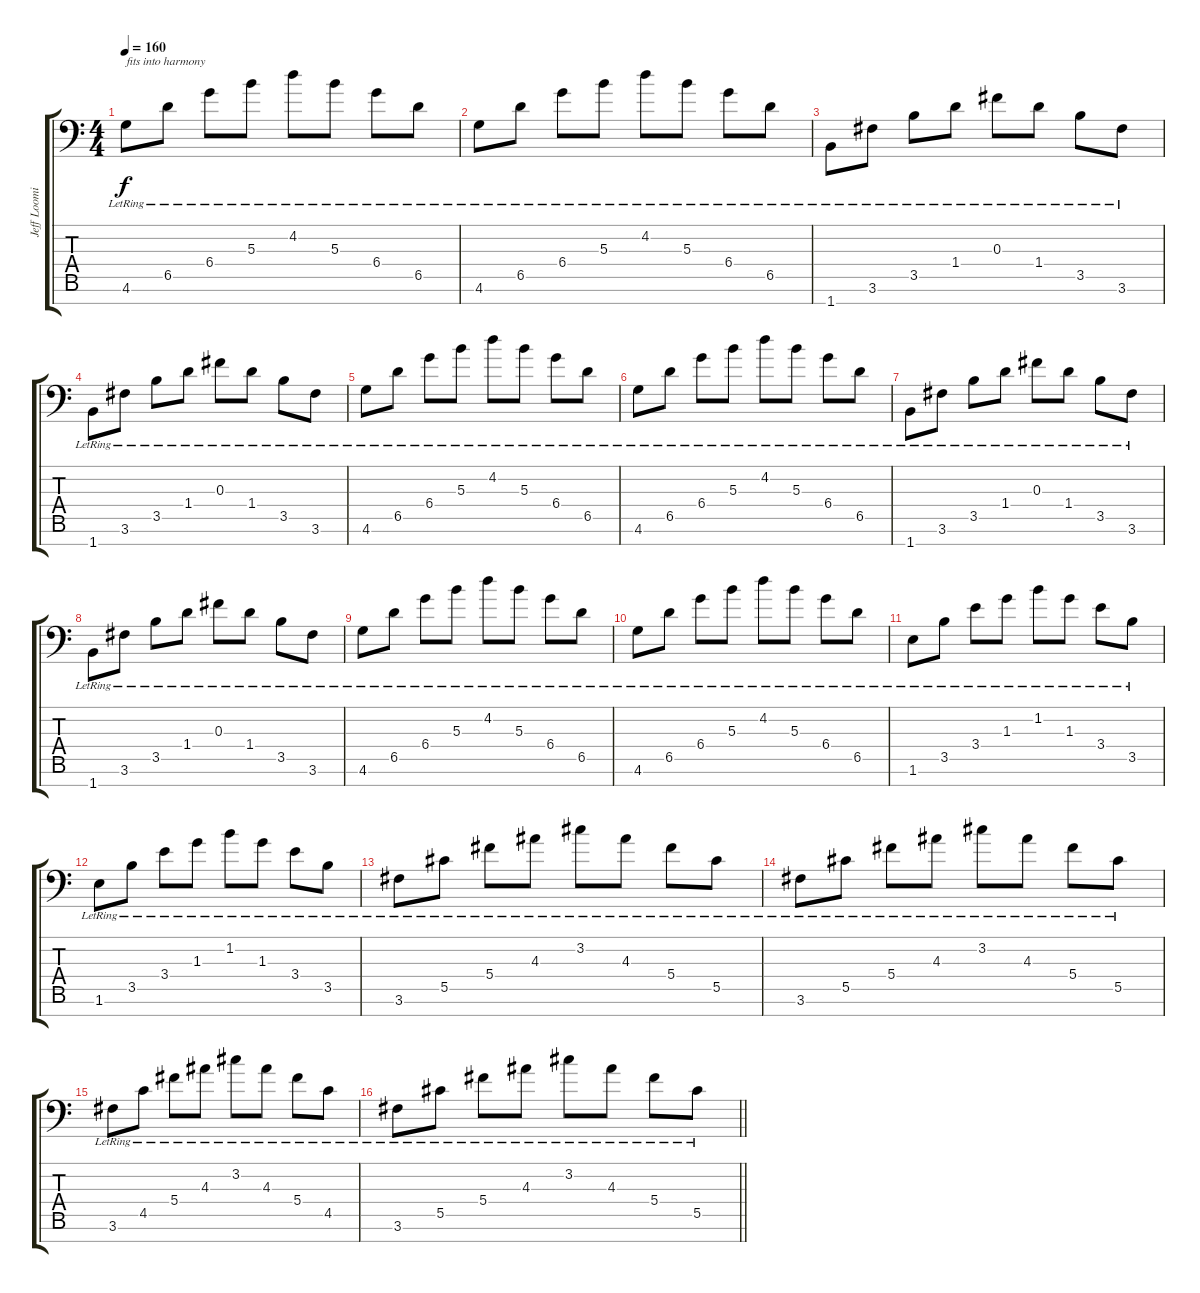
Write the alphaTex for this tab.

\track ("Jeff Loomis - clean guitar" "Jeff Loomi") {instrument electricguitarclean}
\staff {score tabs}
\tuning (Eb4 Bb3 Gb3 Db3 Ab2 Eb2 Bb1) {hide}
\ts (4 4)
\tempo 160
\clef f4
\ks c
4.6{lr}.8{txt "fits into harmony" dy f} 6.5{lr}.8 6.4{lr}.8 5.3{lr}.8 4.2{lr}.8 5.3{lr}.8 6.4{lr}.8 6.5{lr}.8 |
4.6{lr}.8 6.5{lr}.8 6.4{lr}.8 5.3{lr}.8 4.2{lr}.8 5.3{lr}.8 6.4{lr}.8 6.5{lr}.8 |
1.7{lr}.8 3.6{lr}.8 3.5{lr}.8 1.4{lr}.8 0.3{lr}.8 1.4{lr}.8 3.5{lr}.8 3.6{lr}.8 |
1.7{lr}.8 3.6{lr}.8 3.5{lr}.8 1.4{lr}.8 0.3{lr}.8 1.4{lr}.8 3.5{lr}.8 3.6{lr}.8 |
4.6{lr}.8 6.5{lr}.8 6.4{lr}.8 5.3{lr}.8 4.2{lr}.8 5.3{lr}.8 6.4{lr}.8 6.5{lr}.8 |
4.6{lr}.8 6.5{lr}.8 6.4{lr}.8 5.3{lr}.8 4.2{lr}.8 5.3{lr}.8 6.4{lr}.8 6.5{lr}.8 |
1.7{lr}.8 3.6{lr}.8 3.5{lr}.8 1.4{lr}.8 0.3{lr}.8 1.4{lr}.8 3.5{lr}.8 3.6{lr}.8 |
1.7{lr}.8 3.6{lr}.8 3.5{lr}.8 1.4{lr}.8 0.3{lr}.8 1.4{lr}.8 3.5{lr}.8 3.6{lr}.8 |
4.6{lr}.8 6.5{lr}.8 6.4{lr}.8 5.3{lr}.8 4.2{lr}.8 5.3{lr}.8 6.4{lr}.8 6.5{lr}.8 |
4.6{lr}.8 6.5{lr}.8 6.4{lr}.8 5.3{lr}.8 4.2{lr}.8 5.3{lr}.8 6.4{lr}.8 6.5{lr}.8 |
1.6{lr}.8 3.5{lr}.8 3.4{lr}.8 1.3{lr}.8 1.2{lr}.8 1.3{lr}.8 3.4{lr}.8 3.5{lr}.8 |
1.6{lr}.8 3.5{lr}.8 3.4{lr}.8 1.3{lr}.8 1.2{lr}.8 1.3{lr}.8 3.4{lr}.8 3.5{lr}.8 |
3.6{lr}.8 5.5{lr}.8 5.4{lr}.8 4.3{lr}.8 3.2{lr}.8 4.3{lr}.8 5.4{lr}.8 5.5{lr}.8 |
3.6{lr}.8 5.5{lr}.8 5.4{lr}.8 4.3{lr}.8 3.2{lr}.8 4.3{lr}.8 5.4{lr}.8 5.5{lr}.8 |
3.6{lr}.8 4.5{lr}.8 5.4{lr}.8 4.3{lr}.8 3.2{lr}.8 4.3{lr}.8 5.4{lr}.8 4.5{lr}.8 |
\barLineRight lightlight
3.6{lr}.8 5.5{lr}.8 5.4{lr}.8 4.3{lr}.8 3.2{lr}.8 4.3{lr}.8 5.4{lr}.8 5.5{lr}.8
